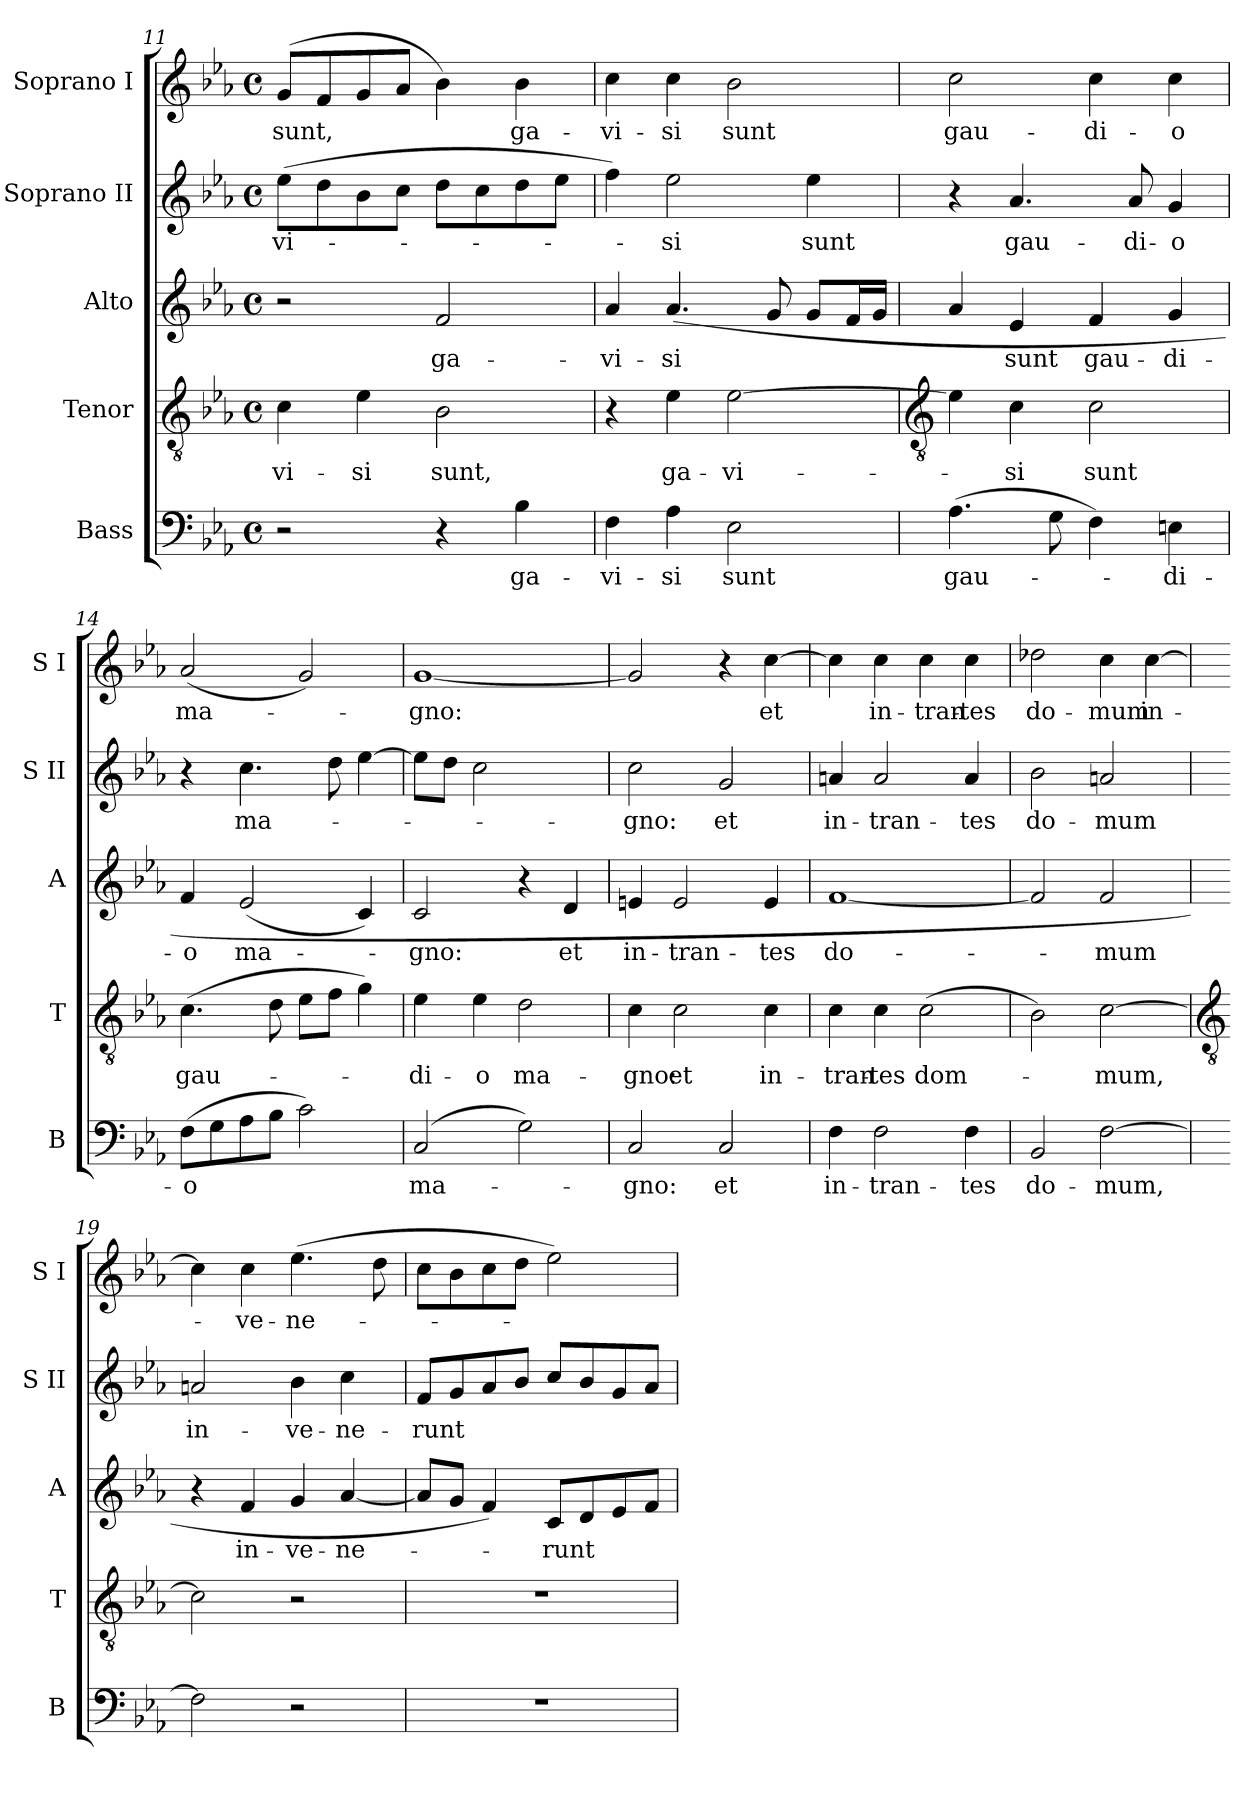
**kern	**text	**kern	**text	**kern	**text	**kern	**text	**kern	**text
*part5	*part5	*part4	*part4	*part3	*part3	*part2	*part2	*part1	*part1
*staff5	*staff5	*staff4	*staff4	*staff3	*staff3	*staff2	*staff2	*staff1	*staff1
*I"Bass	*	*I"Tenor	*	*I"Alto	*	*I"Soprano II	*	*I"Soprano I	*
*I'B	*	*I'T	*	*I'A	*	*I'S II	*	*I'S I	*
*clefF4	*	*clefGv2	*	*clefG2	*	*clefG2	*	*clefG2	*
*k[b-e-a-]	*	*k[b-e-a-]	*	*k[b-e-a-]	*	*k[b-e-a-]	*	*k[b-e-a-]	*
*E-:	*	*E-:	*	*E-:	*	*E-:	*	*E-:	*
*M4/4	*	*M4/4	*	*M4/4	*	*M4/4	*	*M4/4	*
*met(c)	*	*met(c)	*	*met(c)	*	*met(c)	*	*met(c)	*
=11	=11	=11	=11	=11	=11	=11	=11	=11	=11
!	!	!	!LO:LY:b	!	!	!	!LO:LY:b	!	!LO:LY:b
2r	.	4c	-vi-	2r	.	(>8ee-L	-vi-	(<8gL	sunt,
.	.	.	.	.	.	8dd	.	8f	.
!	!	!	!LO:LY:b	!	!	!	!	!	!
.	.	4e-	-si	.	.	8b-	.	8g	.
.	.	.	.	.	.	8ccJ	.	8a-J	.
!	!	!	!LO:LY:b	!	!LO:LY:b	!	!	!	!
4r	.	2B-	sunt,	2f	ga-	8ddL	.	4b-)	.
.	.	.	.	.	.	8cc	.	.	.
!	!LO:LY:b	!	!	!	!	!	!	!	!LO:LY:b
4B-	ga-	.	.	.	.	8dd	.	4b-	ga-
.	.	.	.	.	.	8ee-J	.	.	.
=12	=12	=12	=12	=12	=12	=12	=12	=12	=12
!	!LO:LY:b	!	!	!	!LO:LY:b	!	!	!	!LO:LY:b
4F	-vi-	4r	.	4a-/	-vi-	4ff)	.	4cc	-vi-
!	!LO:LY:b	!	!LO:LY:b	!	!LO:LY:b	!	!LO:LY:b	!	!LO:LY:b
4A-	-si	4e-	ga-	(<4.a-/	-si	2ee-	si	4cc	-si
!	!LO:LY:b	!	!LO:LY:b	!	!	!	!	!	!LO:LY:b
2E-	sunt	[2e-	-vi-	.	.	.	.	2b-	sunt
.	.	.	.	8g	.	.	.	.	.
!	!	!	!	!	!	!	!LO:LY:b	!	!
.	.	.	.	8gL	.	4ee-	sunt	.	.
.	.	.	.	16fL	.	.	.	.	.
.	.	.	.	16gJJ	.	.	.	.	.
!!LO:LB:g=z
=13	=13	=13	=13	=13	=13	=13	=13	=13	=13
*	*	*clefGv2	*	*	*	*	*	*	*
!	!LO:LY:b	!	!	!	!	!	!	!	!LO:LY:b
(>4.A-	gau-	4e-]	.	4a-/	.	4r	.	2cc	gau-
!	!	!	!LO:LY:b	!	!LO:LY:b	!	!LO:LY:b	!	!
.	.	4c	si	4e-	sunt	4.a-/	gau-	.	.
8G	.	.	.	.	.	.	.	.	.
!	!	!	!LO:LY:b	!	!LO:LY:b	!	!	!	!LO:LY:b
4F)	.	2c	sunt	4f	gau-	.	.	4cc	-di-
!	!	!	!	!	!	!	!LO:LY:b	!	!
.	.	.	.	.	.	8a-/	-di-	.	.
!	!LO:LY:b	!	!	!	!LO:LY:b	!	!LO:LY:b	!	!LO:LY:b
4En	di-	.	.	4g	-di-	4g	-o	4cc	-o
=14	=14	=14	=14	=14	=14	=14	=14	=14	=14
!	!LO:LY:b	!	!LO:LY:b	!	!LO:LY:b	!	!	!	!LO:LY:b
(>8FL	-o	(>4.c	gau-	4f	-o	4r	.	(<2a-/	ma-
8G	.	.	.	.	.	.	.	.	.
!	!	!	!	!	!LO:LY:b	!	!LO:LY:b	!	!
8A-	.	.	.	(<2e-	ma-	(>4.cc	ma-	.	.
8B-J	.	8d	.	.	.	.	.	.	.
2c)	.	8e-L	.	.	.	.	.	2g)	.
.	.	8fJ	.	.	.	8dd	.	.	.
.	.	4g)	.	4c)	.	[4ee-	.	.	.
=15	=15	=15	=15	=15	=15	=15	=15	=15	=15
!	!LO:LY:b	!	!LO:LY:b	!	!LO:LY:b	!	!	!	!LO:LY:b
(<2C	ma-	4e-	di-	2c	gno:	8ee-L]	.	[1g	gno:
.	.	.	.	.	.	8ddJ	.	.	.
!	!	!	!LO:LY:b	!	!	!	!	!	!
.	.	4e-	-o	.	.	2cc	.	.	.
!	!	!	!LO:LY:b	!	!	!	!	!	!
2G)	.	2d	ma-	4r	.	.	.	.	.
!	!	!	!	!	!LO:LY:b	!	!	!	!
.	.	.	.	4d	et	4ryy)	.	.	.
=16	=16	=16	=16	=16	=16	=16	=16	=16	=16
!	!LO:LY:b	!	!LO:LY:b	!	!LO:LY:b	!	!LO:LY:b	!	!
2C	gno:	4c	-gno:	4en	in-	2cc	gno:	2g]	.
!	!	!	!LO:LY:b	!	!LO:LY:b	!	!	!	!
.	.	2c	et	2e	-tran-	.	.	.	.
!	!LO:LY:b	!	!	!	!	!	!LO:LY:b	!	!
2C	et	.	.	.	.	2g	et	4r	.
!	!	!	!LO:LY:b	!	!LO:LY:b	!	!	!	!LO:LY:b
.	.	4c	in-	4e	-tes	.	.	[4cc	et
=17	=17	=17	=17	=17	=17	=17	=17	=17	=17
!	!LO:LY:b	!	!LO:LY:b	!	!LO:LY:b	!	!LO:LY:b	!	!
4F	in-	4c	-tran-	[1f	do-	4an	in-	4cc]	.
!	!LO:LY:b	!	!LO:LY:b	!	!	!	!LO:LY:b	!	!LO:LY:b
2F	-tran-	4c	-tes	.	.	2a	-tran-	4cc	in-
!	!	!	!LO:LY:b	!	!	!	!	!	!LO:LY:b
.	.	(>2c	dom-	.	.	.	.	4cc	-tran-
!	!LO:LY:b	!	!	!	!	!	!LO:LY:b	!	!LO:LY:b
4F	-tes	.	.	.	.	4a	-tes	4cc	-tes
=18	=18	=18	=18	=18	=18	=18	=18	=18	=18
!	!LO:LY:b	!	!	!	!	!	!LO:LY:b	!	!LO:LY:b
2BB-	do-	2B-)	.	2f]	.	2b-	do-	2dd-X	do-
!	!LO:LY:b	!	!LO:LY:b	!	!LO:LY:b	!	!LO:LY:b	!	!LO:LY:b
[2F	-mum,	[2c	mum,	2f	mum	2an	-mum	4cc	-mum
!	!	!	!	!	!	!	!	!	!LO:LY:b
.	.	.	.	.	.	.	.	[4cc	in-
!!LO:LB:g=z
=19	=19	=19	=19	=19	=19	=19	=19	=19	=19
*	*	*clefGv2	*	*	*	*	*	*	*
!	!	!	!	!	!	!	!LO:LY:b	!	!
2F]	.	2c]	.	4r	.	2an	in-	4cc]	.
!	!	!	!	!	!LO:LY:b	!	!	!	!LO:LY:b
.	.	.	.	4f	in-	.	.	4cc	ve-
!	!	!	!	!	!LO:LY:b	!	!LO:LY:b	!	!LO:LY:b
2r	.	2r	.	4g	-ve-	4b-	-ve-	(>4.ee-	-ne-
!	!	!	!	!	!LO:LY:b	!	!LO:LY:b	!	!
.	.	.	.	[4a-/	-ne-	4cc	-ne-	.	.
.	.	.	.	.	.	.	.	8dd	.
=20	=20	=20	=20	=20	=20	=20	=20	=20	=20
!	!	!	!	!	!	!	!LO:LY:b	!	!
1r	.	1r	.	8a-L]	.	8fL	-runt	8ccL	.
.	.	.	.	8gJ	.	8g	.	8b-	.
.	.	.	.	4f)	.	8a-	.	8cc	.
.	.	.	.	.	.	8b-J	.	8ddJ	.
!	!	!	!	!	!LO:LY:b	!	!	!	!
.	.	.	.	8cL	runt	8ccL	.	2ee-)	.
.	.	.	.	8d	.	8b-	.	.	.
.	.	.	.	8e-	.	8g	.	.	.
.	.	.	.	8fJ	.	8a-J	.	.	.
=	=	=	=	=	=	=	=	=	=
*-	*-	*-	*-	*-	*-	*-	*-	*-	*-
